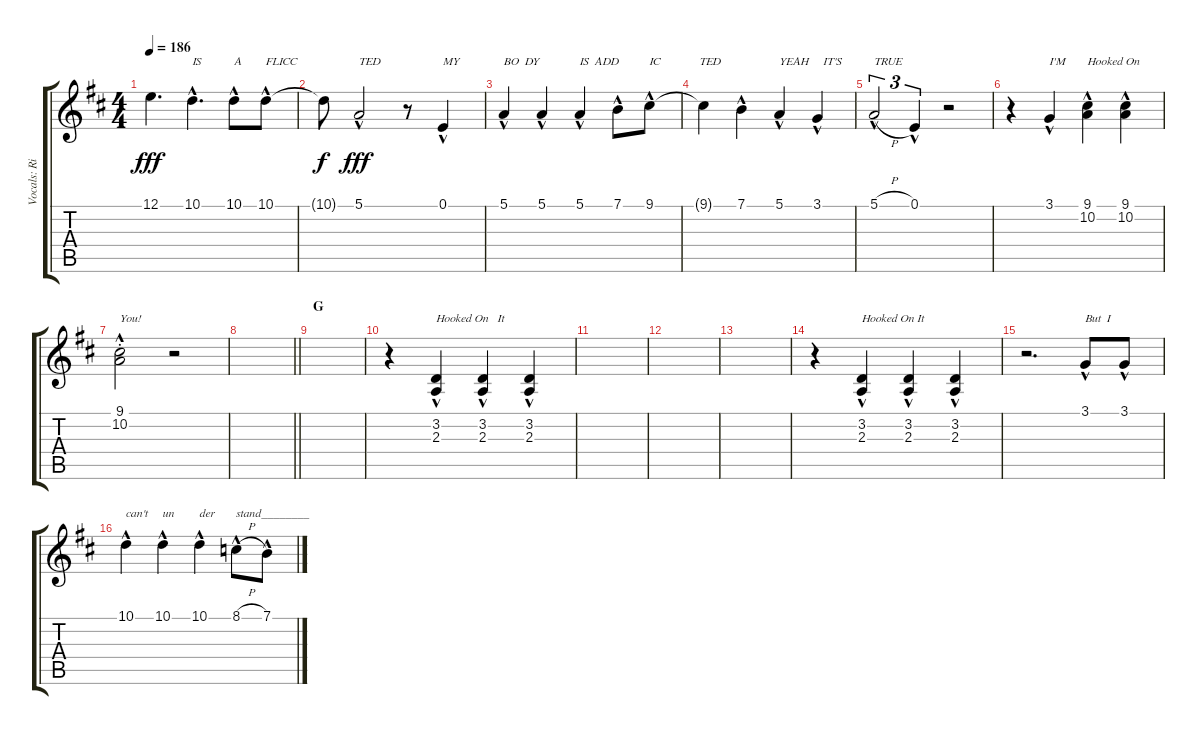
\track ("Vocals: Rik" "Vocals: Ri") {instrument lead2sawtooth}
\staff {score tabs}
\tuning (E4 B3 G3 D3 A2 E2) {hide}
\ts (4 4)
\tempo 186
\clef g2
\ks d
12.1{t}.4{d dy fff} 10.1{hac}.4{d txt "IS"} 10.1{hac}.8{txt "A"} 10.1{hac}.8{txt "FLICC"} |
10.1{t}.8{dy f} 5.1{hac}.2{txt "TED" dy fff} r.8 0.1{hac}.4{txt "MY"} |
5.1{hac}.4{txt "BO  DY"} 5.1{hac}.4 5.1{hac}.4{txt "IS  ADD"} 7.1{hac}.8 9.1{hac}.8{txt "IC             TED"} |
9.1{t}.4 7.1{hac}.4 5.1{hac}.4{txt "YEAH"} 3.1{hac}.4{txt "  IT'S"} |
5.1{h hac}.2{tu (3 2) txt "TRUE"} 0.1{hac}.4{tu (3 2)} r.2 |
r.4 3.1{hac}.4{txt "I'M"} (9.1{hac} 10.2{hac}).4{txt "Hooked On"} (9.1{hac} 10.2{hac}).4 |
(9.1{hac st} 10.2{hac st}).2{txt "You!"} r.2 |
\barLineRight lightlight
|
\section ("" "G")
|
r.4 (3.2{hac} 2.3{hac}).4{txt "Hooked On   It"} (3.2{hac} 2.3{hac}).4 (3.2{hac} 2.3{hac}).4 |
|
|
|
r.4 (3.2{hac} 2.3{hac}).4{txt "Hooked On It"} (3.2{hac} 2.3{hac}).4 (3.2{hac} 2.3{hac}).4 |
r.2{d} 3.1{hac}.8{txt "But  I"} 3.1{hac}.8 |
10.1{hac}.4{txt "can't"} 10.1{hac}.4{txt "un"} 10.1{hac}.4{txt "der"} 8.1{h hac}.8{txt "stand________"} 7.1{h hac}.8
